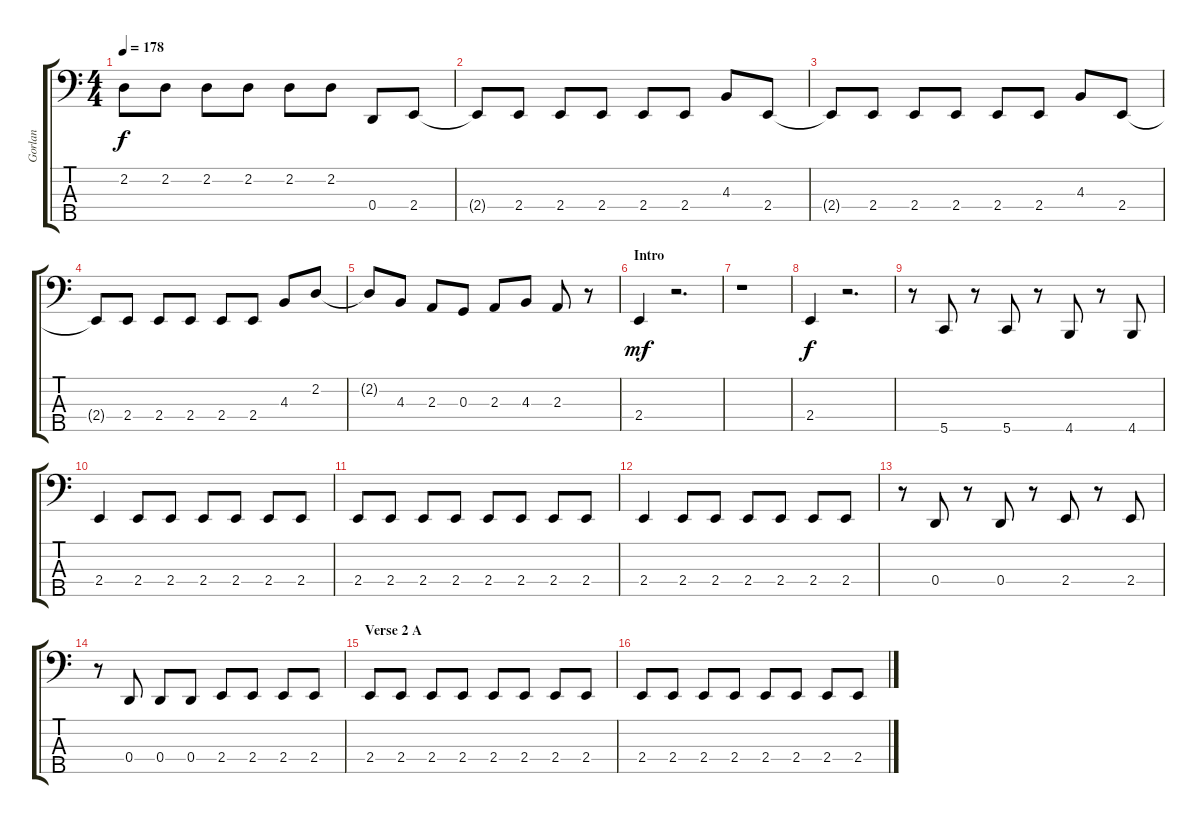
\track ("Gorlan" "Gorlan") {instrument electricbasspick}
\staff {score tabs}
\tuning (F2 C2 G1 D1 G0) {hide}
\ts (4 4)
\tempo 178
\clef f4
\ks c
2.2.8{dy f} 2.2.8 2.2.8 2.2.8 2.2.8 2.2.8 0.4.8 2.4.8 |
2.4{t}.8 2.4.8 2.4.8 2.4.8 2.4.8 2.4.8 4.3.8 2.4.8 |
2.4{t}.8 2.4.8 2.4.8 2.4.8 2.4.8 2.4.8 4.3.8 2.4.8 |
2.4{t}.8 2.4.8 2.4.8 2.4.8 2.4.8 2.4.8 4.3.8 2.2.8 |
2.2{t}.8 4.3.8 2.3.8 0.3.8 2.3.8 4.3.8 2.3.8 r.8 |
\section ("" "Intro")
2.4.4{dy mf} r.2{d} |
r.1 |
2.4.4{dy f} r.2{d} |
r.8 5.5.8 r.8 5.5.8 r.8 4.5.8 r.8 4.5.8 |
2.4.4 2.4.8 2.4.8 2.4.8 2.4.8 2.4.8 2.4.8 |
2.4.8 2.4.8 2.4.8 2.4.8 2.4.8 2.4.8 2.4.8 2.4.8 |
2.4.4 2.4.8 2.4.8 2.4.8 2.4.8 2.4.8 2.4.8 |
r.8 0.4.8 r.8 0.4.8 r.8 2.4.8 r.8 2.4.8 |
r.8 0.4.8 0.4.8 0.4.8 2.4.8 2.4.8 2.4.8 2.4.8 |
\section ("" "Verse 2 A")
2.4.8 2.4.8 2.4.8 2.4.8 2.4.8 2.4.8 2.4.8 2.4.8 |
2.4.8 2.4.8 2.4.8 2.4.8 2.4.8 2.4.8 2.4.8 2.4.8
